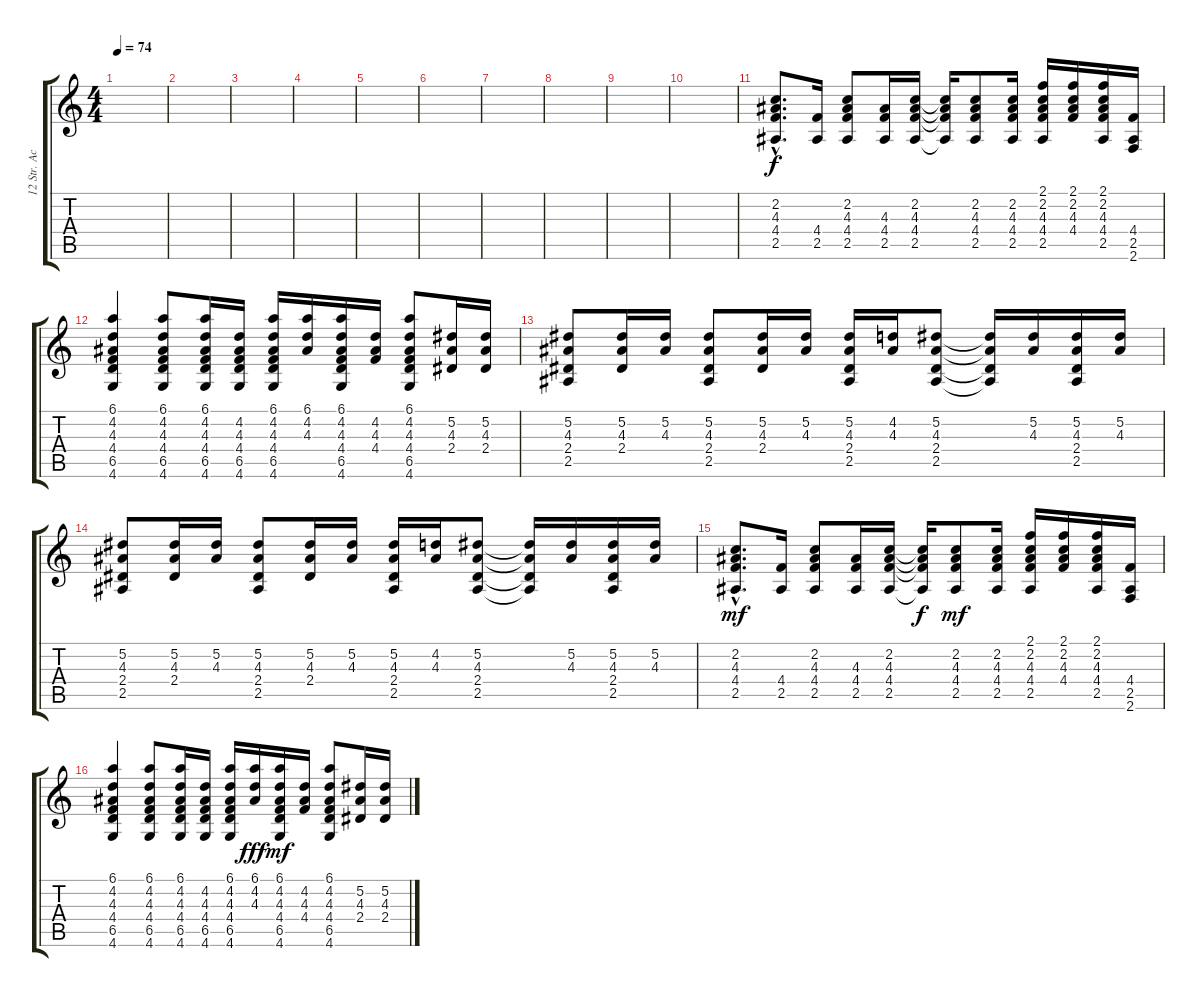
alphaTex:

\track ("12 Str. Acoustic" "12 Str. Ac") {instrument acousticguitarsteel}
\staff {score tabs}
\tuning (Eb4 Bb3 Gb3 Db3 Ab2 Eb2) {hide}
\ts (4 4)
\tempo 74
\clef g2
\ks c
|
|
|
|
|
|
|
|
|
|
(2.2{hac} 4.3{hac} 4.4{hac} 2.5{hac}).8{d} (4.4 2.5).16 (2.2 4.3 4.4 2.5).8 (4.3 4.4 2.5).16 (2.2 4.3 4.4 2.5).16 (2.2{t} 4.3{t} 4.4{t} 2.5{t}).16 (2.2 4.3 4.4 2.5).8 (2.2 4.3 4.4 2.5).16 (2.1 2.2 4.3 4.4 2.5).16 (2.1 2.2 4.3 4.4).16 (2.1 2.2 4.3 4.4 2.5).16 (4.4 2.5 2.6).16 |
(6.1 4.2 4.3 4.4 6.5 4.6).4 (6.1 4.2 4.3 4.4 6.5 4.6).8 (6.1 4.2 4.3 4.4 6.5 4.6).16 (4.2 4.3 4.4 6.5 4.6).16 (6.1 4.2 4.3 4.4 6.5 4.6).16 (6.1 4.2 4.3).16 (6.1 4.2 4.3 4.4 6.5 4.6).16 (4.2 4.3 4.4).16 (6.1 4.2 4.3 4.4 6.5 4.6).8 (5.2 4.3 2.4).16 (5.2 4.3 2.4).16 |
(5.2 4.3 2.4 2.5).8 (5.2 4.3 2.4).16 (5.2 4.3).16 (5.2 4.3 2.4 2.5).8 (5.2 4.3 2.4).16 (5.2 4.3).16 (5.2 4.3 2.4 2.5).16 (4.2 4.3).16 (5.2 4.3 2.4 2.5).8 (5.2{t} 4.3{t} 2.4{t} 2.5{t}).16 (5.2 4.3).16 (5.2 4.3 2.4 2.5).16 (5.2 4.3).16 |
(5.2 4.3 2.4 2.5).8 (5.2 4.3 2.4).16 (5.2 4.3).16 (5.2 4.3 2.4 2.5).8 (5.2 4.3 2.4).16 (5.2 4.3).16 (5.2 4.3 2.4 2.5).16 (4.2 4.3).16 (5.2 4.3 2.4 2.5).8 (5.2{t} 4.3{t} 2.4{t} 2.5{t}).16 (5.2 4.3).16 (5.2 4.3 2.4 2.5).16 (5.2 4.3).16 |
(2.2{hac} 4.3{hac} 4.4{hac} 2.5{hac}).8{d dy mf} (4.4 2.5).16 (2.2 4.3 4.4 2.5).8 (4.3 4.4 2.5).16 (2.2 4.3 4.4 2.5).16 (2.2{t} 4.3{t} 4.4{t} 2.5{t}).16{dy f} (2.2 4.3 4.4 2.5).8{dy mf} (2.2 4.3 4.4 2.5).16 (2.1 2.2 4.3 4.4 2.5).16 (2.1 2.2 4.3 4.4).16 (2.1 2.2 4.3 4.4 2.5).16 (4.4 2.5 2.6).16 |
(6.1 4.2 4.3 4.4 6.5 4.6).4 (6.1 4.2 4.3 4.4 6.5 4.6).8 (6.1 4.2 4.3 4.4 6.5 4.6).16 (4.2 4.3 4.4 6.5 4.6).16 (6.1 4.2 4.3 4.4 6.5 4.6).16 (6.1 4.2 4.3).16{dy fff} (6.1 4.2 4.3 4.4 6.5 4.6).16{dy mf} (4.2 4.3 4.4).16 (6.1 4.2 4.3 4.4 6.5 4.6).8 (5.2 4.3 2.4).16 (5.2 4.3 2.4).16
